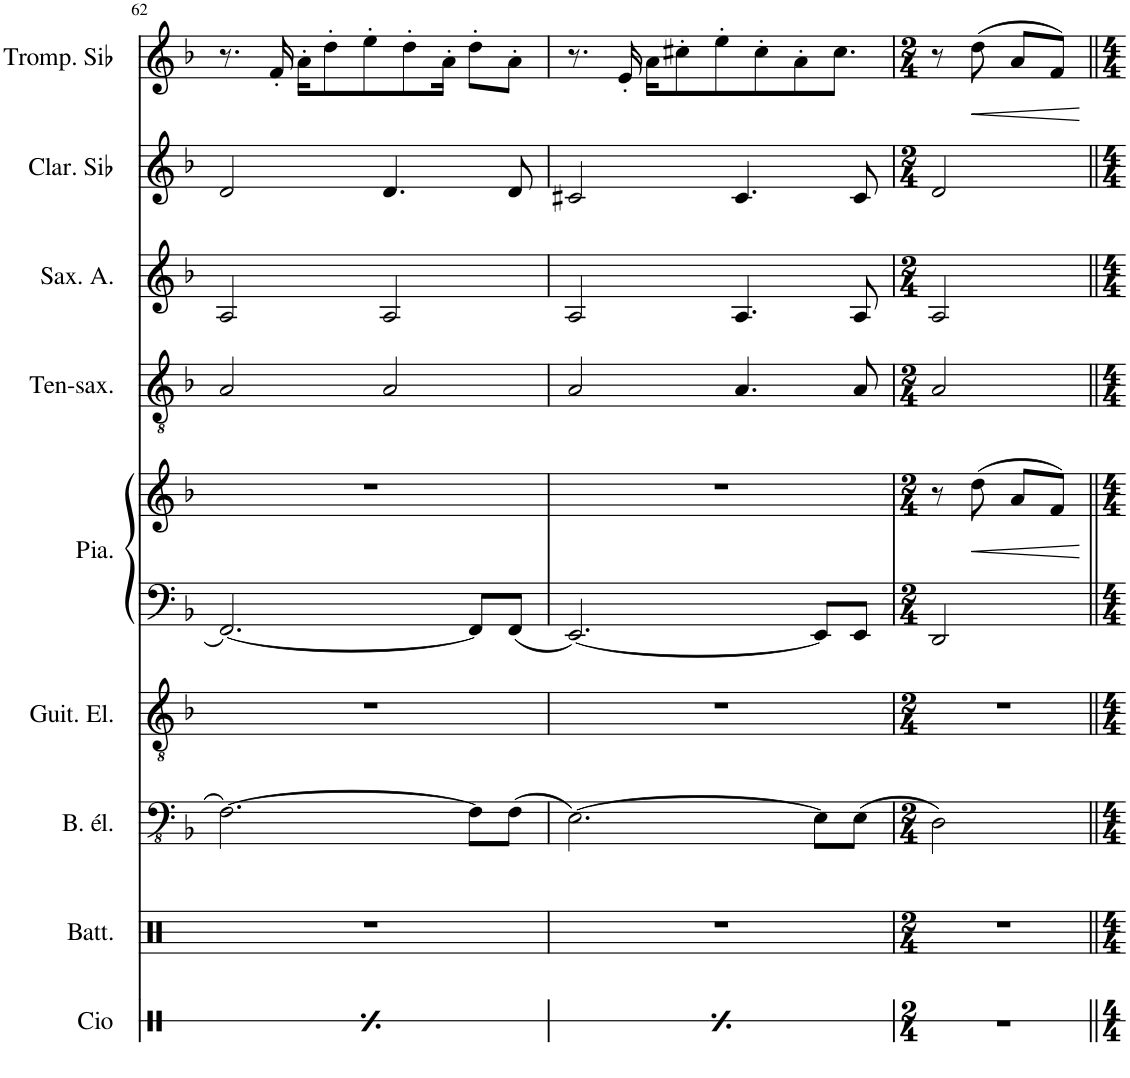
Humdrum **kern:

**kern	**kern	**kern	**kern	**kern	**kern	**kern	**dynam	**kern	**kern	**kern	**kern	**dynam
*part10	*part9	*part8	*part7	*part6	*part5	*part5	*part5	*part4	*part3	*part2	*part1	*part1
*staff11	*staff10	*staff9	*staff8	*staff7	*staff6	*staff5	*staff5/6	*staff4	*staff3	*staff2	*staff1	*staff1
*I"Congas	*I"Batterie	*I"Trombon	*I"Basse électrique	*I"Guitare électrique	*I"Piano	*	*	*I"Tenorsaxofon	*I"Saxophone Alto	*I"Clarinette en Sib	*I"Trompette en Sib	*
*	*I'Batt.	*I'Tbn.	*I'B. él.	*I'Guit. El.	*I'Pia.	*	*	*I'Ten-sax.	*I'Sax. A.	*I'Clar. Sib	*I'Tromp. Sib	*
!!LO:PB:g=z
*clefX	*clefX	*clefF4	*clefFv4	*clefGv2	*clefF4	*clefG2	*	*clefGv2	*clefG2	*clefG2	*clefG2	*
*	*	*	*	*	*	*	*	*Trd8c14	*Trd5c9	*Trd1c2	*Trd1c2	*
*k[]	*k[]	*k[b-]	*k[b-]	*k[b-]	*k[b-]	*k[b-]	*	*k[b-]	*k[b-]	*k[b-]	*k[b-]	*
*M4/4	*M4/4	*M4/4	*M4/4	*M4/4	*M4/4	*M4/4	*	*M4/4	*M4/4	*M4/4	*M4/4	*
=62	=62	=62	=62	=62	=62	=62	=62	=62	=62	=62	=62	=62
16Rd/LL	1r	[2.F	[2.FF\	1r	[2.FF/	1r	.	2A/	2A/	2d/	8.r	.
16Re/	.	.	.	.	.	.	.	.	.	.	.	.
16Rf/	.	.	.	.	.	.	.	.	.	.	.	.
16Rd/JJ	.	.	.	.	.	.	.	.	.	.	16f'/	.
16Re/LL	.	.	.	.	.	.	.	.	.	.	16a'\KL	.
16Rd/	.	.	.	.	.	.	.	.	.	.	8dd'\	.
16Rf/	.	.	.	.	.	.	.	.	.	.	.	.
16Re/JJ	.	.	.	.	.	.	.	.	.	.	8ee'\	.
16Rd/LL	.	.	.	.	.	.	.	2A/	2A/	4.d/	.	.
16Rd/	.	.	.	.	.	.	.	.	.	.	8dd'\	.
16Rf/	.	.	.	.	.	.	.	.	.	.	.	.
16Rd/JJ	.	.	.	.	.	.	.	.	.	.	16a'\Jk	.
16Re/LL	.	8F\L]	8FF\L]	.	8FF/L]	.	.	.	.	.	8dd'\L	.
16Rd/	.	.	.	.	.	.	.	.	.	.	.	.
16Rf/	.	(8F\J	(8FF\J	.	8FF/J	.	.	.	.	8d/	8a'\J	.
16Rd/JJ	.	.	.	.	.	.	.	.	.	.	.	.
=63	=63	=63	=63	=63	=63	=63	=63	=63	=63	=63	=63	=63
16Rd/LL	1r	[2.E)	[2.EE\)	1r	[2.EE/	1r	.	2A/	2A/	2c#X/	8.r	.
16Re/	.	.	.	.	.	.	.	.	.	.	.	.
16Rf/	.	.	.	.	.	.	.	.	.	.	.	.
16Rd/JJ	.	.	.	.	.	.	.	.	.	.	16e'/	.
16Re/LL	.	.	.	.	.	.	.	.	.	.	16a\KL	.
16Rd/	.	.	.	.	.	.	.	.	.	.	8cc#X'\	.
16Rf/	.	.	.	.	.	.	.	.	.	.	.	.
16Re/JJ	.	.	.	.	.	.	.	.	.	.	8ee'\	.
16Rd/LL	.	.	.	.	.	.	.	4.A/	4.A/	4.c#/	.	.
16Rd/	.	.	.	.	.	.	.	.	.	.	8cc#'\	.
16Rf/	.	.	.	.	.	.	.	.	.	.	.	.
16Rd/JJ	.	.	.	.	.	.	.	.	.	.	8a'\	.
16Re/LL	.	8E\L]	8EE\L]	.	8EE/L]	.	.	.	.	.	.	.
16Rd/	.	.	.	.	.	.	.	.	.	.	8.cc#\J	.
16Rf/	.	(8E\J	(8EE\J	.	8EE/J	.	.	8A/	8A/	8c#/	.	.
16Rd/JJ	.	.	.	.	.	.	.	.	.	.	.	.
=64	=64	=64	=64	=64	=64	=64	=64	=64	=64	=64	=64	=64
*M2/4	*M2/4	*M2/4	*M2/4	*M2/4	*M2/4	*M2/4	*	*M2/4	*M2/4	*M2/4	*M2/4	*
2r	2r	2D)	2DD\)	2r	2DD/	8r	.	2A/	2A/	2d/	8r	.
!	!	!	!	!	!	!	!LO:HP:b	!	!	!	!	!LO:HP:b
.	.	.	.	.	.	(8dd\	<	.	.	.	(8dd\	<
.	.	.	.	.	.	8a/L	.	.	.	.	8a/L	.
.	.	.	.	.	.	8f/J)	.	.	.	.	8f/J)	.
.	.	.	.	.	.	.	[	.	.	.	.	[
=||	=||	=||	=||	=||	=||	=||	=||	=||	=||	=||	=||	=||
*-	*-	*-	*-	*-	*-	*-	*-	*-	*-	*-	*-	*-
